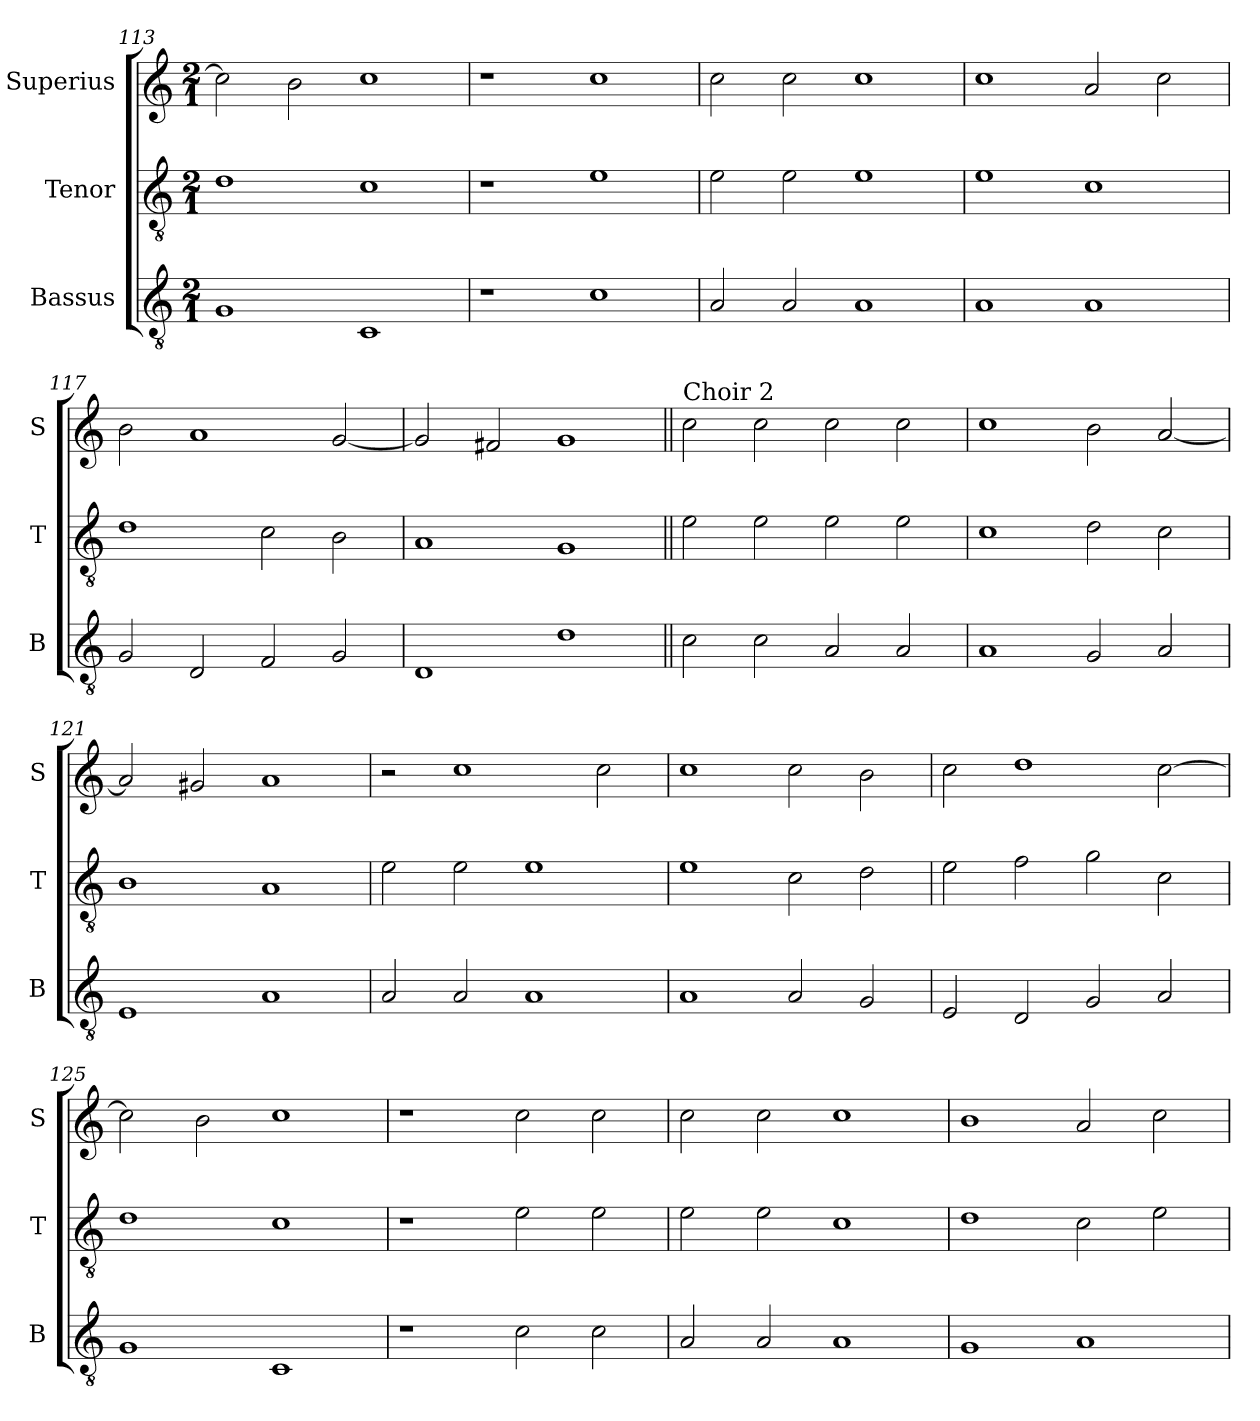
**kern	**kern	**kern
*part3	*part2	*part1
*staff3	*staff2	*staff1
*I"Bassus	*I"Tenor	*I"Superius
*I'B	*I'T	*I'S
*clefGv2	*clefGv2	*clefG2
*k[]	*k[]	*k[]
*M2/1	*M2/1	*M2/1
=113	=113	=113
1G	1d	2cc\]
.	.	2b\
1C	1c	1cc
=114	=114	=114
1r	1r	1r
1c	1e	1cc
=115	=115	=115
2A/	2e\	2cc\
2A/	2e\	2cc\
1A	1e	1cc
=116	=116	=116
1A	1e	1cc
1A	1c	2a/
.	.	2cc\
=117	=117	=117
2G/	1d	2b\
2D/	.	1a
2F/	2c\	.
2G/	2B\	[2g/
=118	=118	=118
1D	1A	2g/]
.	.	2f#X/
1d	1G	1g
=119||	=119||	=119||
!	!	!LO:TX:a:t=Choir 2
2c\	2e\	2cc\
2c\	2e\	2cc\
2A/	2e\	2cc\
2A/	2e\	2cc\
=120	=120	=120
1A	1c	1cc
2G/	2d\	2b\
2A/	2c\	[2a/
=121	=121	=121
1E	1B	2a/]
.	.	2g#X/
1A	1A	1a
=122	=122	=122
2A/	2e\	2r
2A/	2e\	1cc
1A	1e	.
.	.	2cc\
=123	=123	=123
1A	1e	1cc
2A/	2c\	2cc\
2G/	2d\	2b\
=124	=124	=124
2E/	2e\	2cc\
2D/	2f\	1dd
2G/	2g\	.
2A/	2c\	[2cc\
=125	=125	=125
1G	1d	2cc\]
.	.	2b\
1C	1c	1cc
=126	=126	=126
1r	1r	1r
2c\	2e\	2cc\
2c\	2e\	2cc\
=127	=127	=127
2A/	2e\	2cc\
2A/	2e\	2cc\
1A	1c	1cc
=128	=128	=128
1G	1d	1b
1A	2c\	2a/
.	2e\	2cc\
=	=	=
*-	*-	*-
